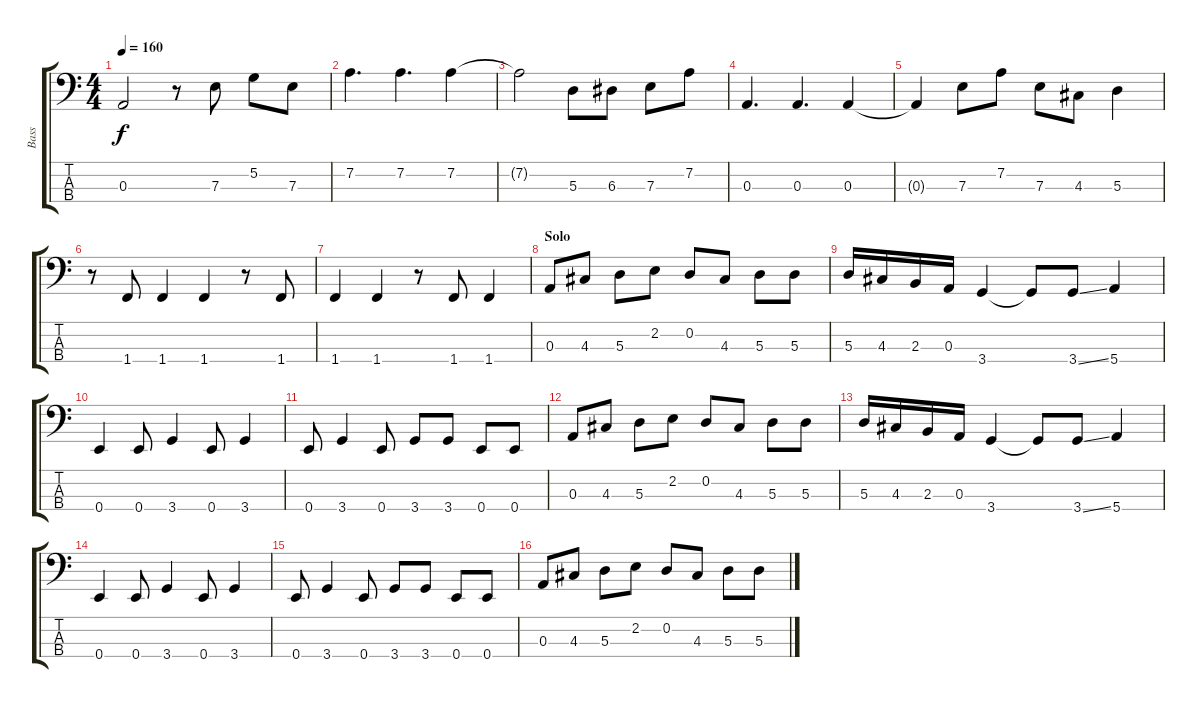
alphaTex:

\track ("Bass" "Bass") {instrument electricbassfinger}
\staff {score tabs}
\tuning (G2 D2 A1 E1) {hide}
\ts (4 4)
\tempo 160
\clef f4
\ks c
0.3{t}.2{dy f} r.8 7.3.8 5.2.8 7.3.8 |
7.2.4{d} 7.2.4{d} 7.2.4 |
7.2{t}.2 5.3.8 6.3.8 7.3.8 7.2.8 |
0.3.4{d} 0.3.4{d} 0.3.4 |
0.3{t}.4 7.3.8 7.2.8 7.3.8 4.3.8 5.3.4 |
r.8 1.4.8 1.4.4 1.4.4 r.8 1.4.8 |
1.4.4 1.4.4 r.8 1.4.8 1.4.4 |
\section ("" "Solo")
0.3.8 4.3.8 5.3.8 2.2.8 0.2.8 4.3.8 5.3.8 5.3.8 |
5.3.16 4.3.16 2.3.16 0.3.16 3.4.4 3.4{t}.8 3.4{ss}.8 5.4.4 |
0.4.4 0.4.8 3.4.4 0.4.8 3.4.4 |
0.4.8 3.4.4 0.4.8 3.4.8 3.4.8 0.4.8 0.4.8 |
0.3.8 4.3.8 5.3.8 2.2.8 0.2.8 4.3.8 5.3.8 5.3.8 |
5.3.16 4.3.16 2.3.16 0.3.16 3.4.4 3.4{t}.8 3.4{ss}.8 5.4.4 |
0.4.4 0.4.8 3.4.4 0.4.8 3.4.4 |
0.4.8 3.4.4 0.4.8 3.4.8 3.4.8 0.4.8 0.4.8 |
0.3.8 4.3.8 5.3.8 2.2.8 0.2.8 4.3.8 5.3.8 5.3.8
